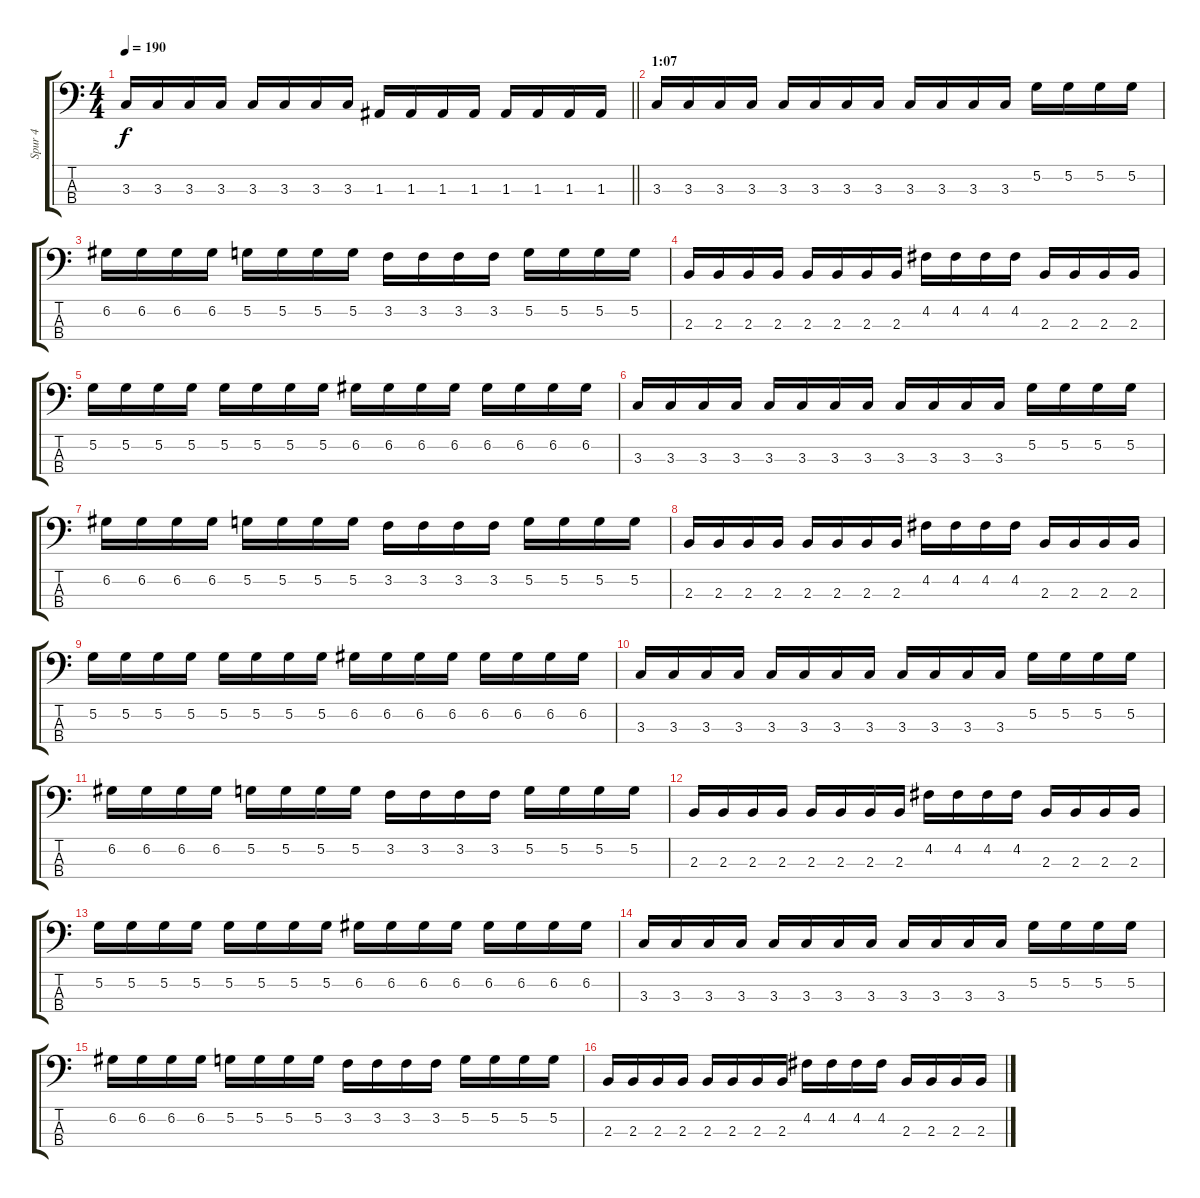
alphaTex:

\track ("Spur 4" "Spur 4") {instrument electricbassfinger}
\staff {score tabs}
\tuning (G2 D2 A1 E1) {hide}
\ts (4 4)
\tempo 190
\clef f4
\barLineRight lightlight
\ks c
3.3.16{dy f} 3.3.16 3.3.16 3.3.16 3.3.16 3.3.16 3.3.16 3.3.16 1.3.16 1.3.16 1.3.16 1.3.16 1.3.16 1.3.16 1.3.16 1.3.16 |
\section ("" "1:07")
3.3.16 3.3.16 3.3.16 3.3.16 3.3.16 3.3.16 3.3.16 3.3.16 3.3.16 3.3.16 3.3.16 3.3.16 5.2.16 5.2.16 5.2.16 5.2.16 |
6.2.16 6.2.16 6.2.16 6.2.16 5.2.16 5.2.16 5.2.16 5.2.16 3.2.16 3.2.16 3.2.16 3.2.16 5.2.16 5.2.16 5.2.16 5.2.16 |
2.3.16 2.3.16 2.3.16 2.3.16 2.3.16 2.3.16 2.3.16 2.3.16 4.2.16 4.2.16 4.2.16 4.2.16 2.3.16 2.3.16 2.3.16 2.3.16 |
5.2.16 5.2.16 5.2.16 5.2.16 5.2.16 5.2.16 5.2.16 5.2.16 6.2.16 6.2.16 6.2.16 6.2.16 6.2.16 6.2.16 6.2.16 6.2.16 |
3.3.16 3.3.16 3.3.16 3.3.16 3.3.16 3.3.16 3.3.16 3.3.16 3.3.16 3.3.16 3.3.16 3.3.16 5.2.16 5.2.16 5.2.16 5.2.16 |
6.2.16 6.2.16 6.2.16 6.2.16 5.2.16 5.2.16 5.2.16 5.2.16 3.2.16 3.2.16 3.2.16 3.2.16 5.2.16 5.2.16 5.2.16 5.2.16 |
2.3.16 2.3.16 2.3.16 2.3.16 2.3.16 2.3.16 2.3.16 2.3.16 4.2.16 4.2.16 4.2.16 4.2.16 2.3.16 2.3.16 2.3.16 2.3.16 |
5.2.16 5.2.16 5.2.16 5.2.16 5.2.16 5.2.16 5.2.16 5.2.16 6.2.16 6.2.16 6.2.16 6.2.16 6.2.16 6.2.16 6.2.16 6.2.16 |
3.3.16 3.3.16 3.3.16 3.3.16 3.3.16 3.3.16 3.3.16 3.3.16 3.3.16 3.3.16 3.3.16 3.3.16 5.2.16 5.2.16 5.2.16 5.2.16 |
6.2.16 6.2.16 6.2.16 6.2.16 5.2.16 5.2.16 5.2.16 5.2.16 3.2.16 3.2.16 3.2.16 3.2.16 5.2.16 5.2.16 5.2.16 5.2.16 |
2.3.16 2.3.16 2.3.16 2.3.16 2.3.16 2.3.16 2.3.16 2.3.16 4.2.16 4.2.16 4.2.16 4.2.16 2.3.16 2.3.16 2.3.16 2.3.16 |
5.2.16 5.2.16 5.2.16 5.2.16 5.2.16 5.2.16 5.2.16 5.2.16 6.2.16 6.2.16 6.2.16 6.2.16 6.2.16 6.2.16 6.2.16 6.2.16 |
3.3.16 3.3.16 3.3.16 3.3.16 3.3.16 3.3.16 3.3.16 3.3.16 3.3.16 3.3.16 3.3.16 3.3.16 5.2.16 5.2.16 5.2.16 5.2.16 |
6.2.16 6.2.16 6.2.16 6.2.16 5.2.16 5.2.16 5.2.16 5.2.16 3.2.16 3.2.16 3.2.16 3.2.16 5.2.16 5.2.16 5.2.16 5.2.16 |
2.3.16 2.3.16 2.3.16 2.3.16 2.3.16 2.3.16 2.3.16 2.3.16 4.2.16 4.2.16 4.2.16 4.2.16 2.3.16 2.3.16 2.3.16 2.3.16
